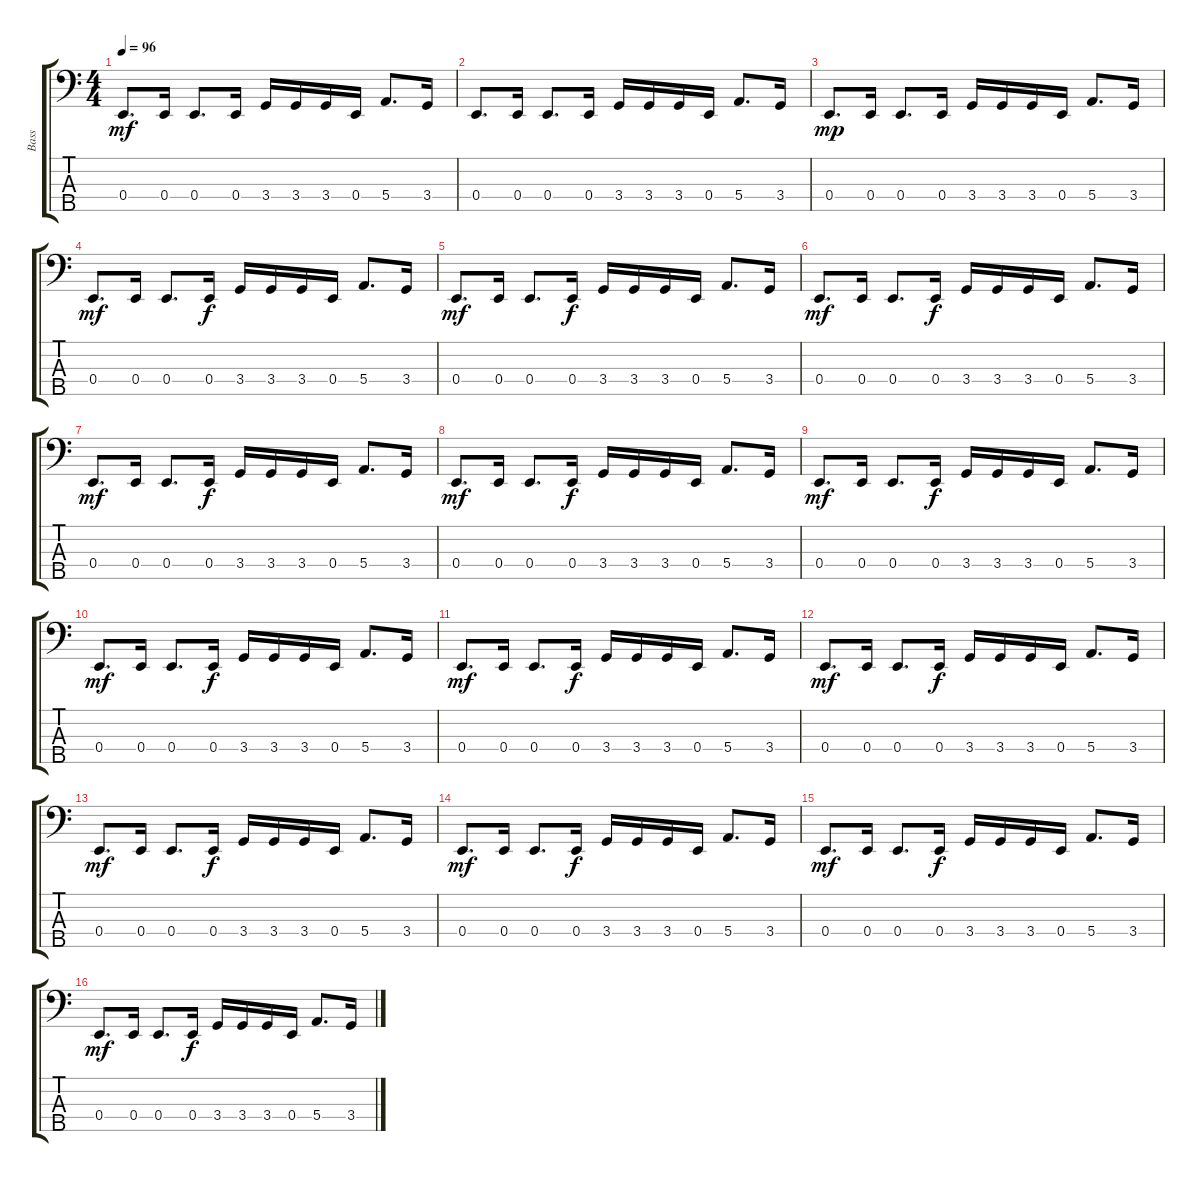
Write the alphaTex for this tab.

\track ("Bass" "Bass") {instrument electricbasspick}
\staff {score tabs}
\tuning (G2 D2 A1 E1 B0) {hide}
\ts (4 4)
\tempo 96
\clef f4
\ks c
0.4.8{d dy mf} 0.4.16 0.4.8{d} 0.4.16 3.4.16 3.4.16 3.4.16 0.4.16 5.4.8{d} 3.4.16 |
0.4.8{d} 0.4.16 0.4.8{d} 0.4.16 3.4.16 3.4.16 3.4.16 0.4.16 5.4.8{d} 3.4.16 |
0.4.8{d dy mp} 0.4.16 0.4.8{d} 0.4.16 3.4.16 3.4.16 3.4.16 0.4.16 5.4.8{d} 3.4.16 |
0.4.8{d dy mf} 0.4.16 0.4.8{d} 0.4.16{dy f} 3.4.16 3.4.16 3.4.16 0.4.16 5.4.8{d} 3.4.16 |
0.4.8{d dy mf} 0.4.16 0.4.8{d} 0.4.16{dy f} 3.4.16 3.4.16 3.4.16 0.4.16 5.4.8{d} 3.4.16 |
0.4.8{d dy mf} 0.4.16 0.4.8{d} 0.4.16{dy f} 3.4.16 3.4.16 3.4.16 0.4.16 5.4.8{d} 3.4.16 |
0.4.8{d dy mf} 0.4.16 0.4.8{d} 0.4.16{dy f} 3.4.16 3.4.16 3.4.16 0.4.16 5.4.8{d} 3.4.16 |
0.4.8{d dy mf} 0.4.16 0.4.8{d} 0.4.16{dy f} 3.4.16 3.4.16 3.4.16 0.4.16 5.4.8{d} 3.4.16 |
0.4.8{d dy mf} 0.4.16 0.4.8{d} 0.4.16{dy f} 3.4.16 3.4.16 3.4.16 0.4.16 5.4.8{d} 3.4.16 |
0.4.8{d dy mf} 0.4.16 0.4.8{d} 0.4.16{dy f} 3.4.16 3.4.16 3.4.16 0.4.16 5.4.8{d} 3.4.16 |
0.4.8{d dy mf} 0.4.16 0.4.8{d} 0.4.16{dy f} 3.4.16 3.4.16 3.4.16 0.4.16 5.4.8{d} 3.4.16 |
0.4.8{d dy mf} 0.4.16 0.4.8{d} 0.4.16{dy f} 3.4.16 3.4.16 3.4.16 0.4.16 5.4.8{d} 3.4.16 |
0.4.8{d dy mf} 0.4.16 0.4.8{d} 0.4.16{dy f} 3.4.16 3.4.16 3.4.16 0.4.16 5.4.8{d} 3.4.16 |
0.4.8{d dy mf} 0.4.16 0.4.8{d} 0.4.16{dy f} 3.4.16 3.4.16 3.4.16 0.4.16 5.4.8{d} 3.4.16 |
0.4.8{d dy mf} 0.4.16 0.4.8{d} 0.4.16{dy f} 3.4.16 3.4.16 3.4.16 0.4.16 5.4.8{d} 3.4.16 |
0.4.8{d dy mf} 0.4.16 0.4.8{d} 0.4.16{dy f} 3.4.16 3.4.16 3.4.16 0.4.16 5.4.8{d} 3.4.16
